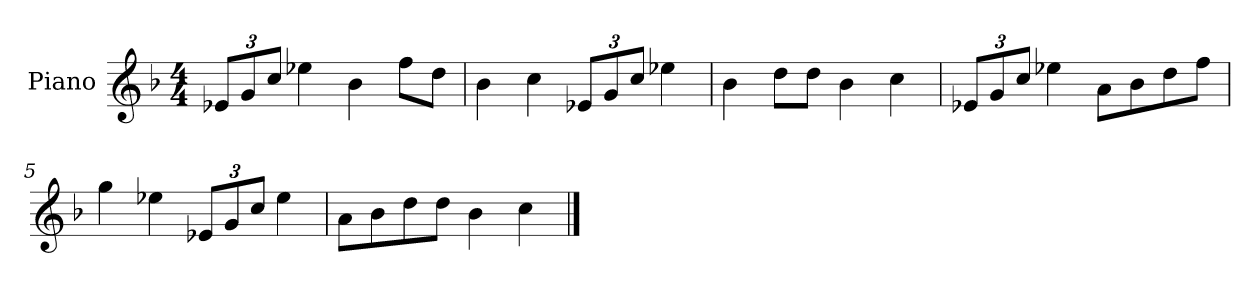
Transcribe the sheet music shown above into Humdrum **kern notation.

**kern
*part1
*staff1
*I"Piano
*I'P-no
*clefG2
*k[b-]
*M4/4
*MM90
*Xbrackettup
=1
12e-X/L
12g/
12cc/J
4ee-X\
4b-\
8ff\L
8dd\J
=2
4b-\
4cc\
12e-X/L
12g/
12cc/J
4ee-X\
=3
4b-\
8dd\L
8dd\J
4b-\
4cc\
=4
12e-X/L
12g/
12cc/J
4ee-X\
8a\L
8b-\
8dd\
8ff\J
=5
4gg\
4ee-X\
12e-X/L
12g/
12cc/J
4ee-\
!!LO:LB:g=z
=6
8a\L
8b-\
8dd\
8dd\J
4b-\
4cc\
==
*-
